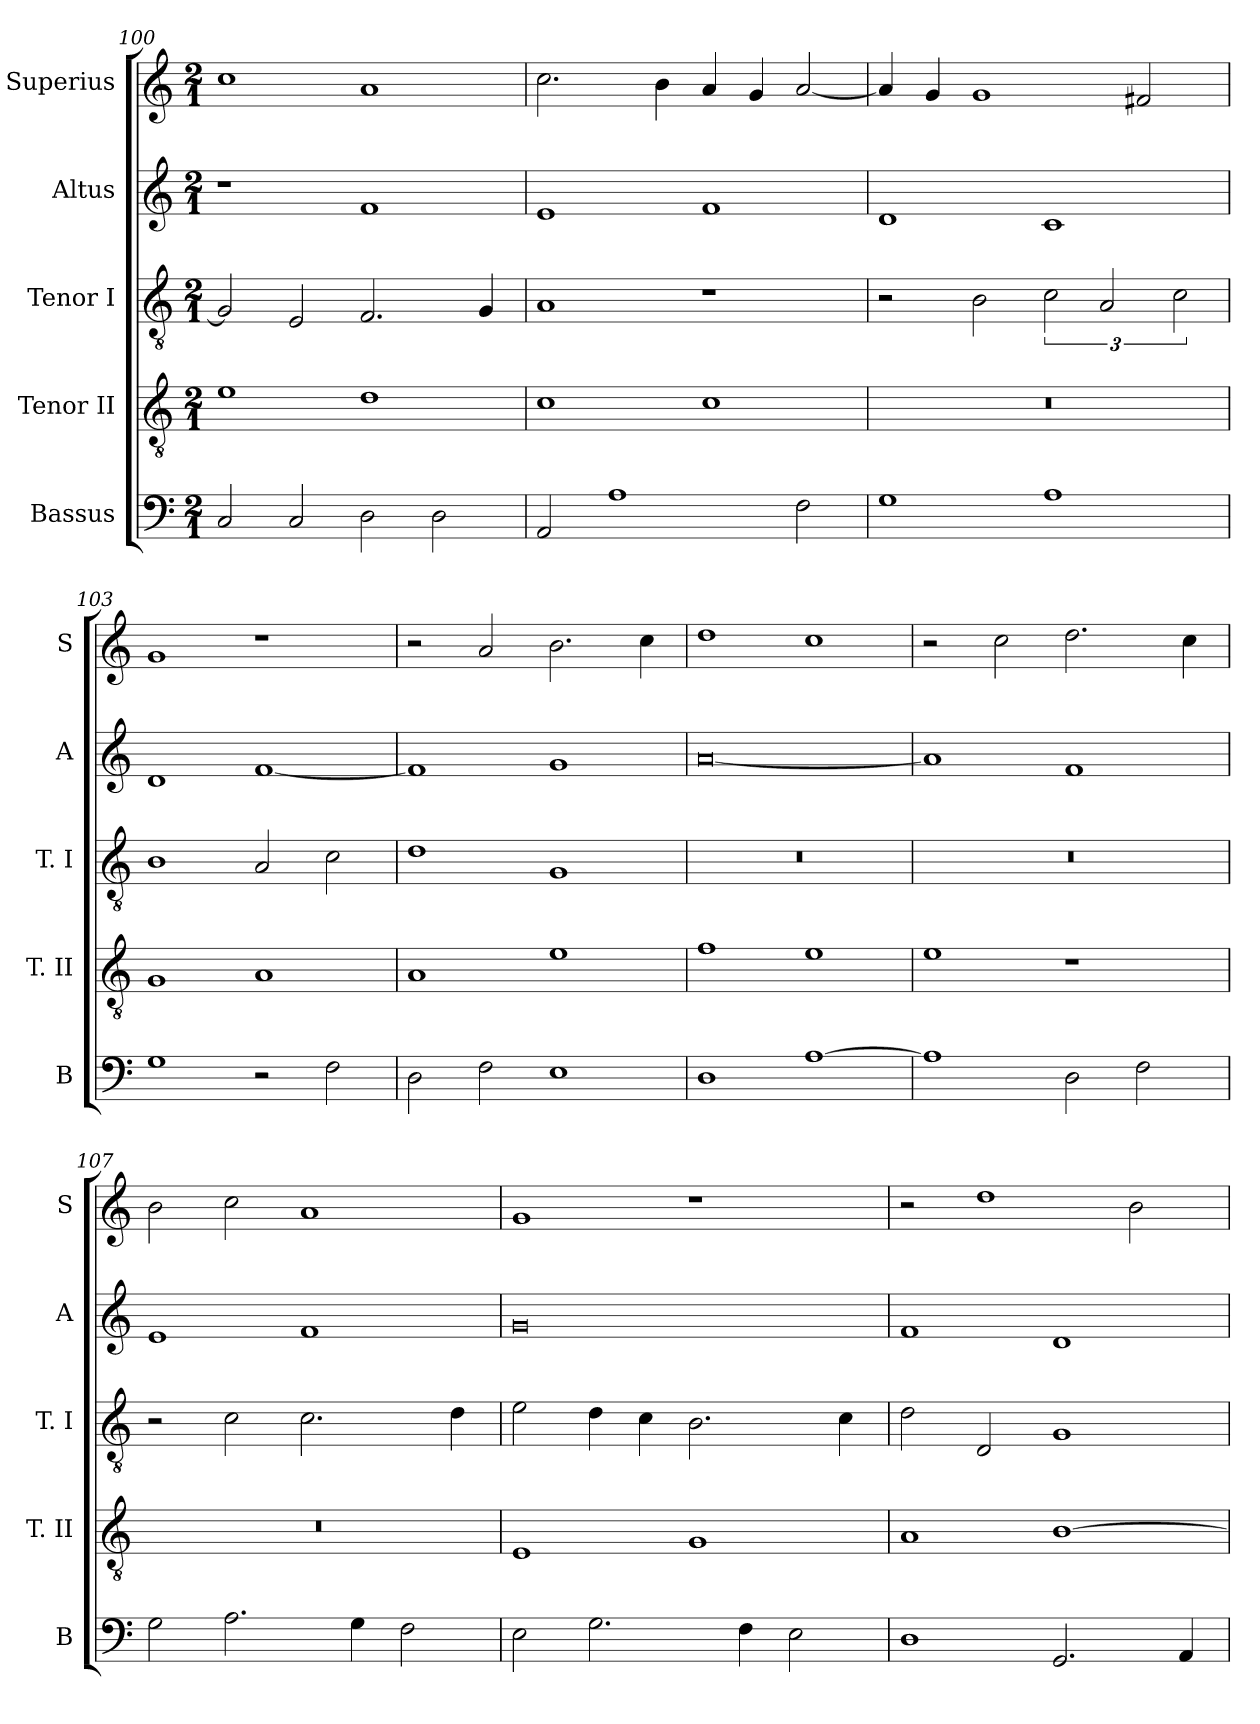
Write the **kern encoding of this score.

**kern	**kern	**kern	**kern	**kern
*part5	*part4	*part3	*part2	*part1
*staff5	*staff4	*staff3	*staff2	*staff1
*I"Bassus	*I"Tenor II	*I"Tenor I	*I"Altus	*I"Superius
*I'B	*I'T. II	*I'T. I	*I'A	*I'S
*clefF4	*clefGv2	*clefGv2	*clefG2	*clefG2
*k[]	*k[]	*k[]	*k[]	*k[]
*C:	*C:	*C:	*C:	*C:
*M2/1	*M2/1	*M2/1	*M2/1	*M2/1
=100	=100	=100	=100	=100
2C	1e	2G]	1r	1cc
2C	.	2E	.	.
2D	1d	2.F	1f	1a
2D	.	.	.	.
.	.	4G	.	.
=101	=101	=101	=101	=101
2AA	1c	1A	1e	2.cc
1A	.	.	.	.
.	.	.	.	4b
.	1c	1r	1f	4a
.	.	.	.	4g
2F	.	.	.	[2a
=102	=102	=102	=102	=102
1G	0r	2r	1d	4a]
.	.	.	.	4g
.	.	2B	.	1g
1A	.	3c	1c	.
.	.	3A	.	.
.	.	.	.	2f#X
.	.	3c	.	.
=103	=103	=103	=103	=103
1G	1G	1B	1d	1g
2r	1A	2A	[1f	1r
2F	.	2c	.	.
=104	=104	=104	=104	=104
2D	1A	1d	1f]	2r
2F	.	.	.	2a
1E	1e	1G	1g	2.b
.	.	.	.	4cc
=105	=105	=105	=105	=105
1D	1f	0r	[0a	1dd
[1A	1e	.	.	1cc
=106	=106	=106	=106	=106
1A]	1e	0r	1a]	2r
.	.	.	.	2cc
2D	1r	.	1f	2.dd
2F	.	.	.	.
.	.	.	.	4cc
=107	=107	=107	=107	=107
2G	0r	2r	1e	2b
2.A	.	2c	.	2cc
.	.	2.c	1f	1a
4G	.	.	.	.
2F	.	.	.	.
.	.	4d	.	.
=108	=108	=108	=108	=108
2E	1E	2e	0g	1g
2.G	.	4d	.	.
.	.	4c	.	.
.	1G	2.B	.	1r
4F	.	.	.	.
2E	.	.	.	.
.	.	4c	.	.
=109	=109	=109	=109	=109
1D	1A	2d	1f	2r
.	.	2D	.	1dd
2.GG	[1B	1G	1d	.
.	.	.	.	2b
4AA	.	.	.	.
=	=	=	=	=
*-	*-	*-	*-	*-
